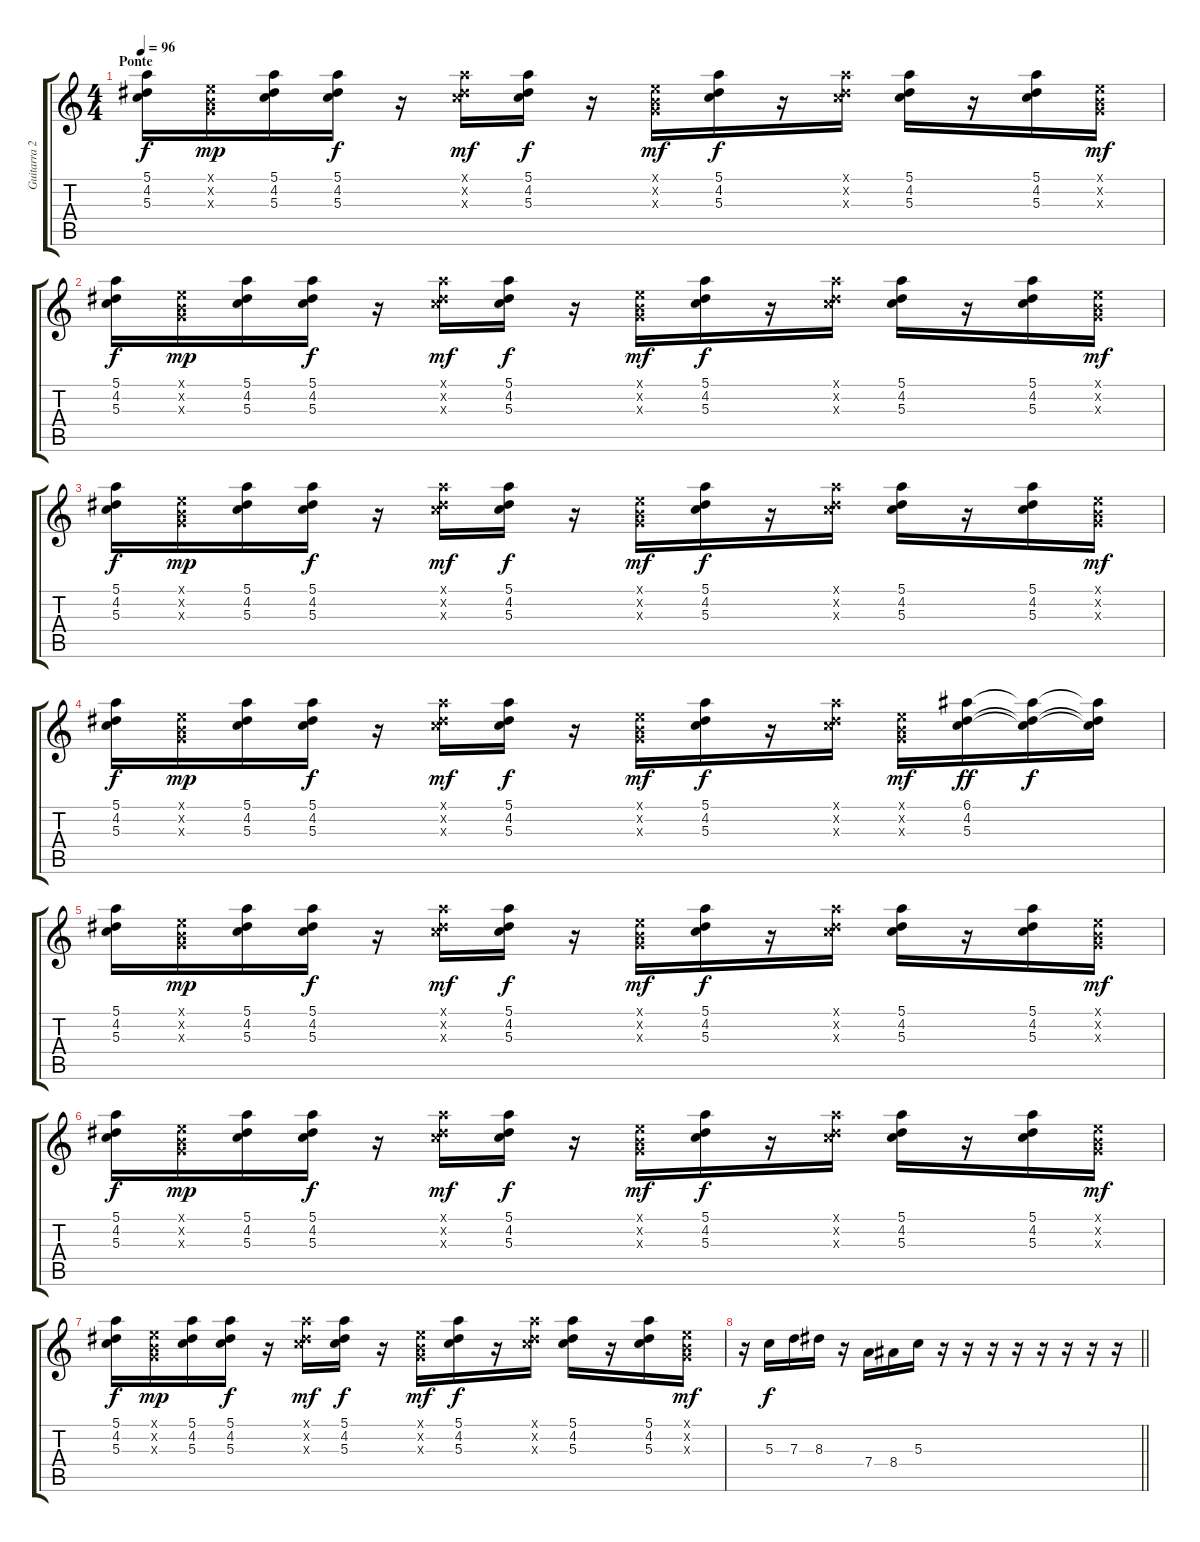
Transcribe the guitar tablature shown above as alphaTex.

\track ("Guitarra 2" "Guitarra 2") {instrument electricguitarclean}
\staff {score tabs}
\tuning (E4 B3 G3 D3 A2 E2) {hide}
\ts (4 4)
\section ("" "Ponte")
\tempo 96
\clef g2
\ks c
(5.1 4.2 5.3).16{dy f} (0.1{x} 0.2{x} 0.3{x}).16{dy mp} (5.1 4.2 5.3).16 (5.1 4.2 5.3).16{dy f} r.16 (5.1{x} 4.2{x} 5.3{x}).16{dy mf} (5.1 4.2 5.3).16{dy f} r.16 (0.1{x} 0.2{x} 0.3{x}).16{dy mf} (5.1 4.2 5.3).16{dy f} r.16 (5.1{x} 4.2{x} 5.3{x}).16 (5.1 4.2 5.3).16 r.16 (5.1 4.2 5.3).16 (0.1{x} 0.2{x} 0.3{x}).16{dy mf} |
(5.1 4.2 5.3).16{dy f} (0.1{x} 0.2{x} 0.3{x}).16{dy mp} (5.1 4.2 5.3).16 (5.1 4.2 5.3).16{dy f} r.16 (5.1{x} 4.2{x} 5.3{x}).16{dy mf} (5.1 4.2 5.3).16{dy f} r.16 (0.1{x} 0.2{x} 0.3{x}).16{dy mf} (5.1 4.2 5.3).16{dy f} r.16 (5.1{x} 4.2{x} 5.3{x}).16 (5.1 4.2 5.3).16 r.16 (5.1 4.2 5.3).16 (0.1{x} 0.2{x} 0.3{x}).16{dy mf} |
(5.1 4.2 5.3).16{dy f} (0.1{x} 0.2{x} 0.3{x}).16{dy mp} (5.1 4.2 5.3).16 (5.1 4.2 5.3).16{dy f} r.16 (5.1{x} 4.2{x} 5.3{x}).16{dy mf} (5.1 4.2 5.3).16{dy f} r.16 (0.1{x} 0.2{x} 0.3{x}).16{dy mf} (5.1 4.2 5.3).16{dy f} r.16 (5.1{x} 4.2{x} 5.3{x}).16 (5.1 4.2 5.3).16 r.16 (5.1 4.2 5.3).16 (0.1{x} 0.2{x} 0.3{x}).16{dy mf} |
(5.1 4.2 5.3).16{dy f} (0.1{x} 0.2{x} 0.3{x}).16{dy mp} (5.1 4.2 5.3).16 (5.1 4.2 5.3).16{dy f} r.16 (5.1{x} 4.2{x} 5.3{x}).16{dy mf} (5.1 4.2 5.3).16{dy f} r.16 (0.1{x} 0.2{x} 0.3{x}).16{dy mf} (5.1 4.2 5.3).16{dy f} r.16 (5.1{x} 4.2{x} 5.3{x}).16 (0.1{x} 0.2{x} 0.3{x}).16{dy mf} (6.1 4.2 5.3).16{dy ff} (6.1{t} 4.2{t} 5.3{t}).16{dy f} (6.1{t} 4.2{t} 5.3{t}).16 |
(5.1 4.2 5.3).16 (0.1{x} 0.2{x} 0.3{x}).16{dy mp} (5.1 4.2 5.3).16 (5.1 4.2 5.3).16{dy f} r.16 (5.1{x} 4.2{x} 5.3{x}).16{dy mf} (5.1 4.2 5.3).16{dy f} r.16 (0.1{x} 0.2{x} 0.3{x}).16{dy mf} (5.1 4.2 5.3).16{dy f} r.16 (5.1{x} 4.2{x} 5.3{x}).16 (5.1 4.2 5.3).16 r.16 (5.1 4.2 5.3).16 (0.1{x} 0.2{x} 0.3{x}).16{dy mf} |
(5.1 4.2 5.3).16{dy f} (0.1{x} 0.2{x} 0.3{x}).16{dy mp} (5.1 4.2 5.3).16 (5.1 4.2 5.3).16{dy f} r.16 (5.1{x} 4.2{x} 5.3{x}).16{dy mf} (5.1 4.2 5.3).16{dy f} r.16 (0.1{x} 0.2{x} 0.3{x}).16{dy mf} (5.1 4.2 5.3).16{dy f} r.16 (5.1{x} 4.2{x} 5.3{x}).16 (5.1 4.2 5.3).16 r.16 (5.1 4.2 5.3).16 (0.1{x} 0.2{x} 0.3{x}).16{dy mf} |
(5.1 4.2 5.3).16{dy f} (0.1{x} 0.2{x} 0.3{x}).16{dy mp} (5.1 4.2 5.3).16 (5.1 4.2 5.3).16{dy f} r.16 (5.1{x} 4.2{x} 5.3{x}).16{dy mf} (5.1 4.2 5.3).16{dy f} r.16 (0.1{x} 0.2{x} 0.3{x}).16{dy mf} (5.1 4.2 5.3).16{dy f} r.16 (5.1{x} 4.2{x} 5.3{x}).16 (5.1 4.2 5.3).16 r.16 (5.1 4.2 5.3).16 (0.1{x} 0.2{x} 0.3{x}).16{dy mf} |
\barLineRight lightlight
r.16 5.3.16{dy f} 7.3.16 8.3.16 r.16 7.4.16 8.4.16 5.3.16 r.16 r.16 r.16 r.16 r.16 r.16 r.16 r.16
